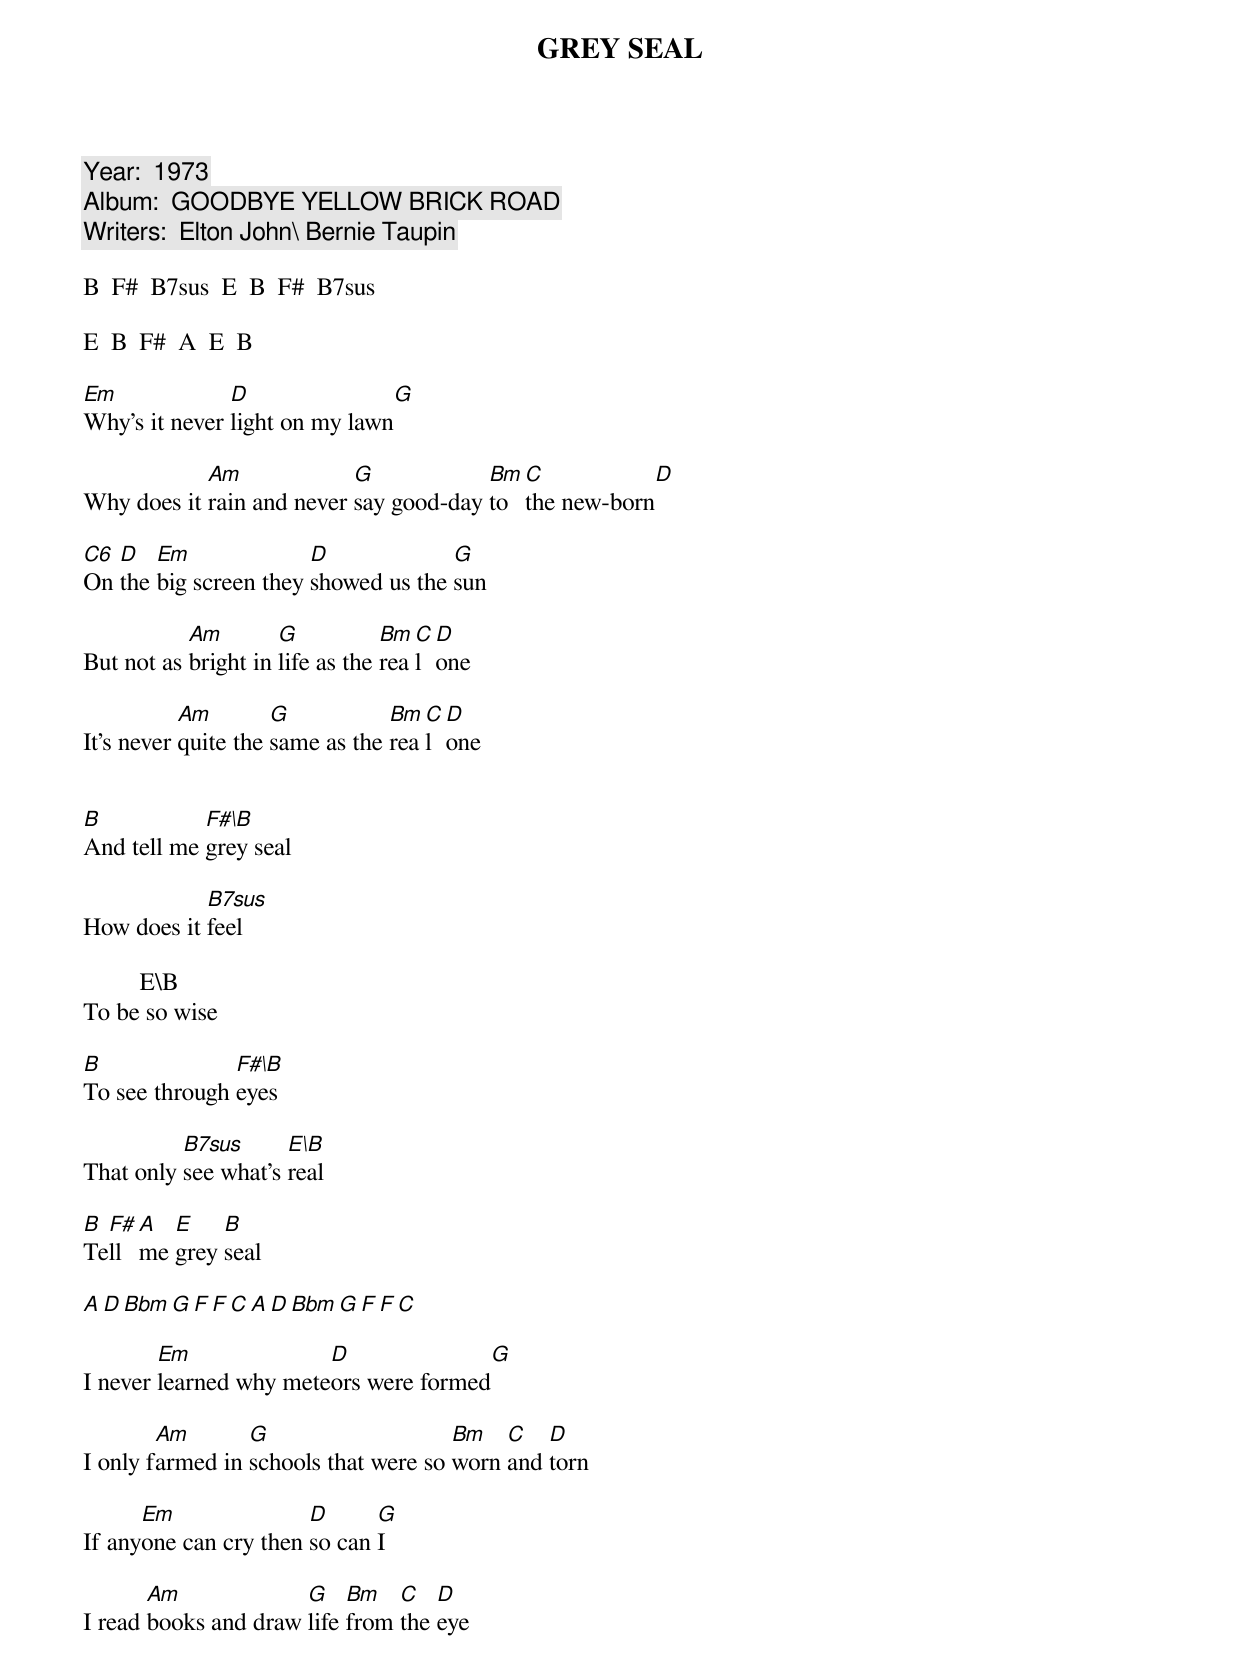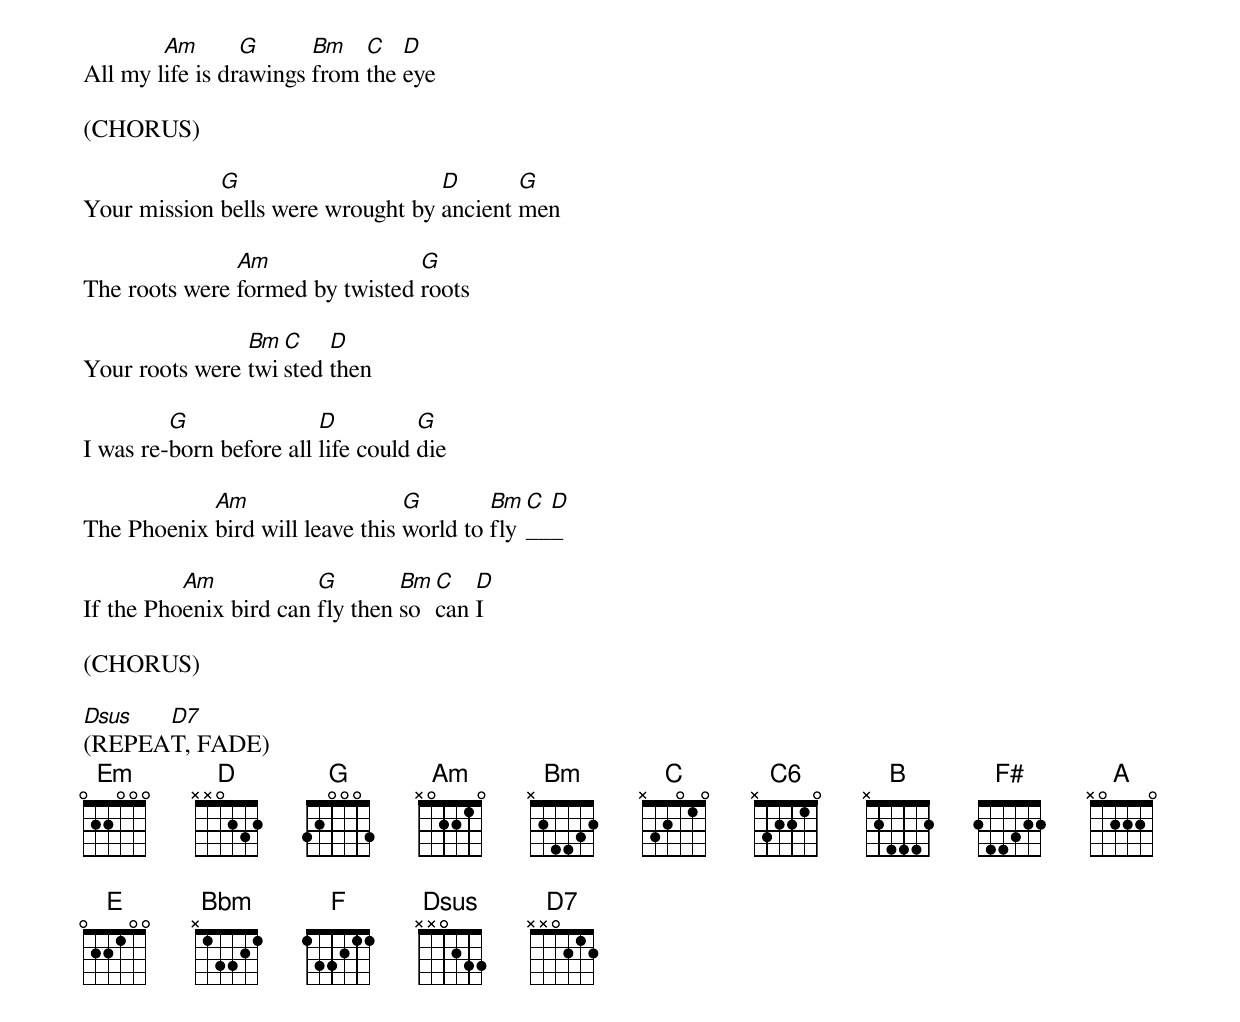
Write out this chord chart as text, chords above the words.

GREY SEAL

Year:  1973
Album:  GOODBYE YELLOW BRICK ROAD
Writers:  Elton John\ Bernie Taupin

B  F#  B7sus  E  B  F#  B7sus

E  B  F#  A  E  B

Em   	       D	        G
Why's it never light on my lawn

	    Am 		   G		Bm C           D
Why does it rain and never say good-day to the new-born

C6 D   Em              D	     G
On the big screen they showed us the sun

	   Am 	     G		 Bm C D
But not as bright in life as the real one

	   Am        G		 Bm C D
It's never quite the same as the real one


B	    F#\B
And tell me grey seal

	    B7sus
How does it feel

	 E\B
To be so wise

B	       F#\B
To see through eyes

	  B7sus	     E\B
That only see what's real

B F# A  E    B
Tell me grey seal

A D  Bbm G  F F  C  A D  Bbm G  F F  C

	Em	        D	       G
I never learned why meteors were formed

	Am	 G		      Bm   C   D
I only farmed in schools that were so worn and torn

      Em	       D      G
If anyone can cry then so can I

       Am             G    Bm   C   D
I read books and draw life from the eye

	Am       G	Bm   C   D
All my life is drawings from the eye

(CHORUS)

	     G			   D	   G
Your mission bells were wrought by ancient men

	       Am		 G
The roots were formed by twisted roots

		Bm C	D
Your roots were twisted then

	 G		 D	    G
I was re-born before all life could die

	    Am                   G        Bm C D
The Phoenix bird will leave this world to fly___

	  Am            G	 Bm C   D
If the Phoenix bird can fly then so can I

(CHORUS)

Dsus  D7
(REPEAT, FADE)
